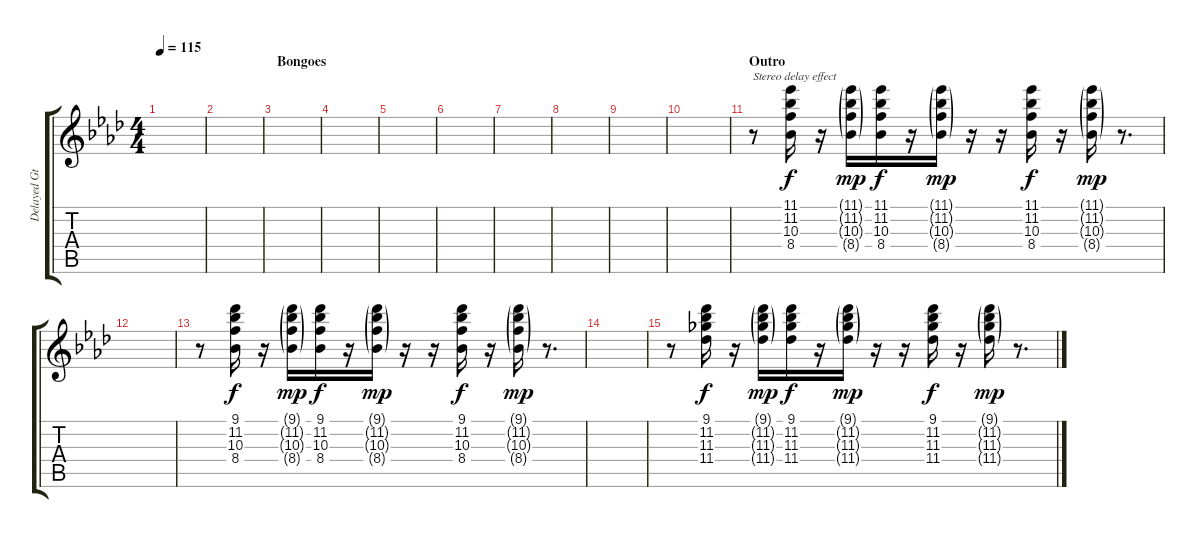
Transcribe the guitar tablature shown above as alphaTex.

\track ("Delayed Gtr (Left)" "Delayed Gt") {instrument electricguitarclean}
\staff {score tabs}
\tuning (E4 B3 G3 D3 A2 E2) {hide}
\ts (4 4)
\tempo 115
\clef g2
\ks ab
|
|
\section ("" "Bongoes")
|
|
|
|
|
|
|
|
\section ("" "Outro")
r.8{txt "Stereo delay effect"} (11.1 11.2 10.3 8.4).16{dy f} r.16 (11.1{g} 11.2{g} 10.3{g} 8.4{g}).16{dy mp} (11.1 11.2 10.3 8.4).16{dy f} r.16 (11.1{g} 11.2{g} 10.3{g} 8.4{g}).16{dy mp} r.16 r.16 (11.1 11.2 10.3 8.4).16{dy f} r.16 (11.1{g} 11.2{g} 10.3{g} 8.4{g}).16{dy mp} r.8{d} |
|
r.8 (9.1 11.2 10.3 8.4).16{dy f} r.16 (9.1{g} 11.2{g} 10.3{g} 8.4{g}).16{dy mp} (9.1 11.2 10.3 8.4).16{dy f} r.16 (9.1{g} 11.2{g} 10.3{g} 8.4{g}).16{dy mp} r.16 r.16 (9.1 11.2 10.3 8.4).16{dy f} r.16 (9.1{g} 11.2{g} 10.3{g} 8.4{g}).16{dy mp} r.8{d} |
|
r.8 (9.1 11.2 11.3 11.4).16{dy f} r.16 (9.1{g} 11.2{g} 11.3{g} 11.4{g}).16{dy mp} (9.1 11.2 11.3 11.4).16{dy f} r.16 (9.1{g} 11.2{g} 11.3{g} 11.4{g}).16{dy mp} r.16 r.16 (9.1 11.2 11.3 11.4).16{dy f} r.16 (9.1{g} 11.2{g} 11.3{g} 11.4{g}).16{dy mp} r.8{d}
